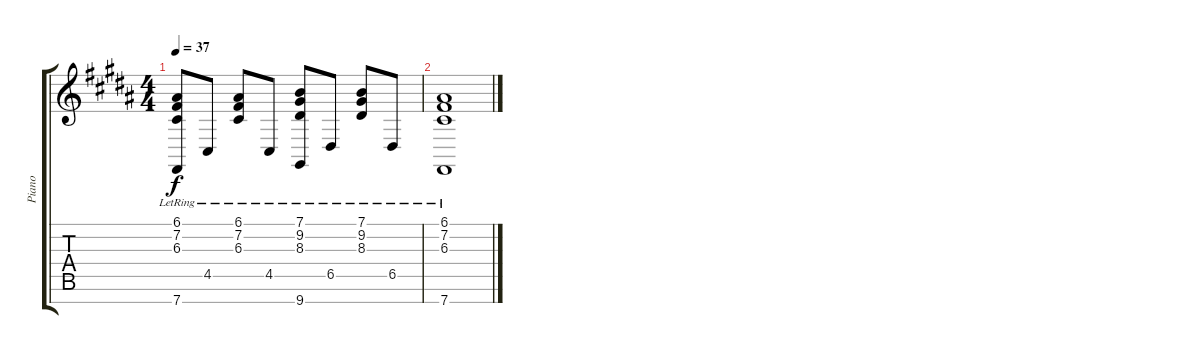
\track ("Piano" "Piano") {solo instrument acousticgrandpiano}
\staff {score tabs}
\tuning (E4 B3 G3 D3 A2 E2 B1) {hide}
\ts (4 4)
\tempo 37
\clef g2
\ks g#minor
(6.1{lr} 7.2{lr} 6.3{lr} 7.7{lr}).8{dy f} 4.5{lr}.8 (6.1{lr} 7.2{lr} 6.3{lr}).8 4.5{lr}.8 (7.1{lr} 9.2{lr} 8.3{lr} 9.7{lr}).8 6.5{lr}.8 (7.1{lr} 9.2{lr} 8.3{lr}).8 6.5{lr}.8 |
(6.1{lr} 7.2{lr} 6.3{lr} 7.7{lr}).1
